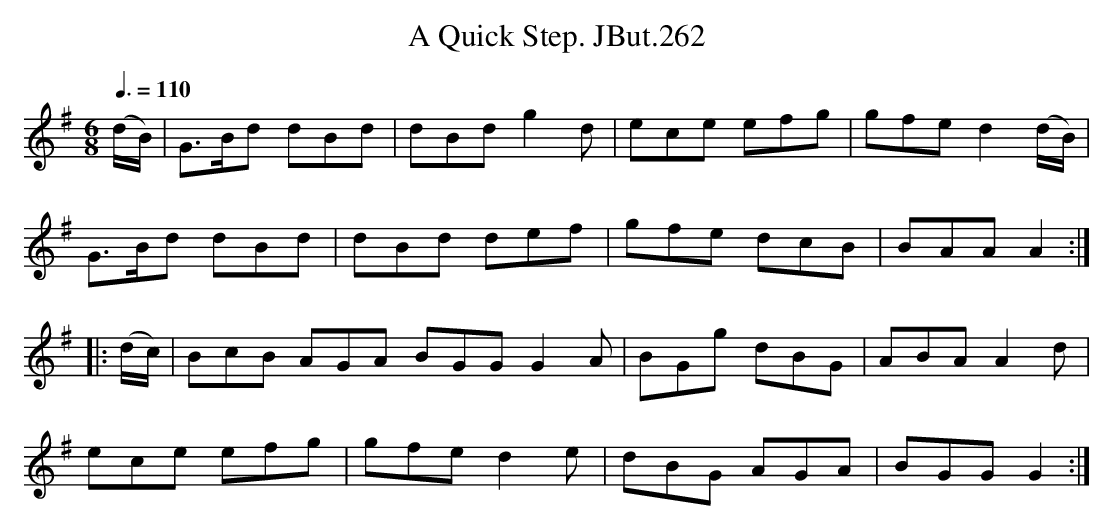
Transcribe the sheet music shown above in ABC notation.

X:1
T:Quick Step. JBut.262, A
M:6/8
L:1/8
Q:3/8=110
K:G
(d/B/)|G>Bd dBd|dBd g2d|ece efg|gfe d2(d/B/)|
G>Bd dBd|dBd def|gfe dcB|BAA A2:|
|:(d/c/)|BcB AGA BGG G2A|BGg dBG|ABA A2d|
ece efg|gfe d2e|dBG AGA|BGG G2:|
